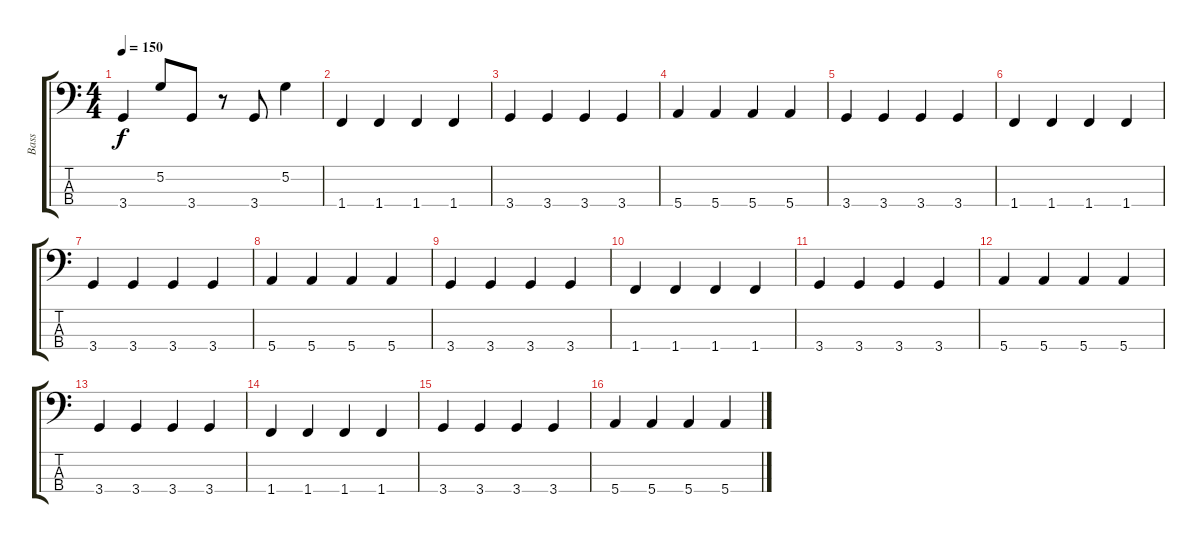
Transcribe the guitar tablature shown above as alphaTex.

\track ("Bass" "Bass") {instrument electricbassfinger}
\staff {score tabs}
\tuning (G2 D2 A1 E1) {hide}
\ts (4 4)
\tempo 150
\clef f4
\ks c
3.4.4{dy f} 5.2.8 3.4.8 r.8 3.4.8 5.2.4 |
1.4.4 1.4.4 1.4.4 1.4.4 |
3.4.4 3.4.4 3.4.4 3.4.4 |
5.4.4 5.4.4 5.4.4 5.4.4 |
3.4.4 3.4.4 3.4.4 3.4.4 |
1.4.4 1.4.4 1.4.4 1.4.4 |
3.4.4 3.4.4 3.4.4 3.4.4 |
5.4.4 5.4.4 5.4.4 5.4.4 |
3.4.4 3.4.4 3.4.4 3.4.4 |
1.4.4 1.4.4 1.4.4 1.4.4 |
3.4.4 3.4.4 3.4.4 3.4.4 |
5.4.4 5.4.4 5.4.4 5.4.4 |
3.4.4 3.4.4 3.4.4 3.4.4 |
1.4.4 1.4.4 1.4.4 1.4.4 |
3.4.4 3.4.4 3.4.4 3.4.4 |
5.4.4 5.4.4 5.4.4 5.4.4
